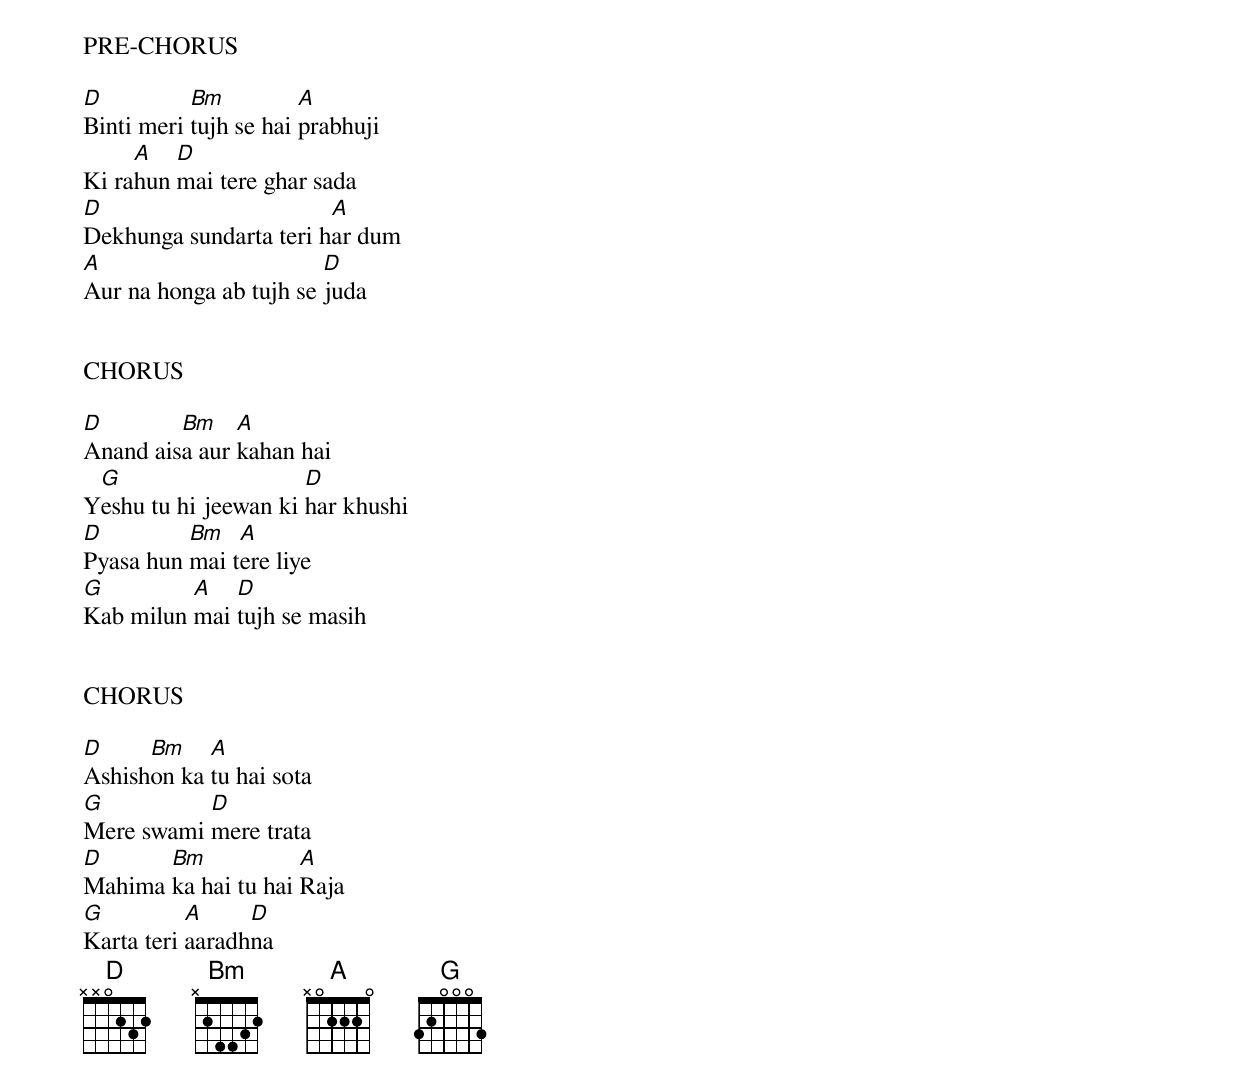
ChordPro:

PRE-CHORUS

[D]Binti meri [Bm]tujh se hai [A]prabhuji
Ki ra[A]hun [D]mai tere ghar sada
[D]Dekhunga sundarta teri h[A]ar dum
[A]Aur na honga ab tujh se [D]juda


CHORUS

[D]Anand ais[Bm]a aur [A]kahan hai
Y[G]eshu tu hi jeewan ki [D]har khushi
[D]Pyasa hun [Bm]mai t[A]ere liye
[G]Kab milun [A]mai [D]tujh se masih


CHORUS

[D]Ashish[Bm]on ka [A]tu hai sota
[G]Mere swami [D]mere trata
[D]Mahima [Bm]ka hai tu hai [A]Raja
[G]Karta teri [A]aaradh[D]na
